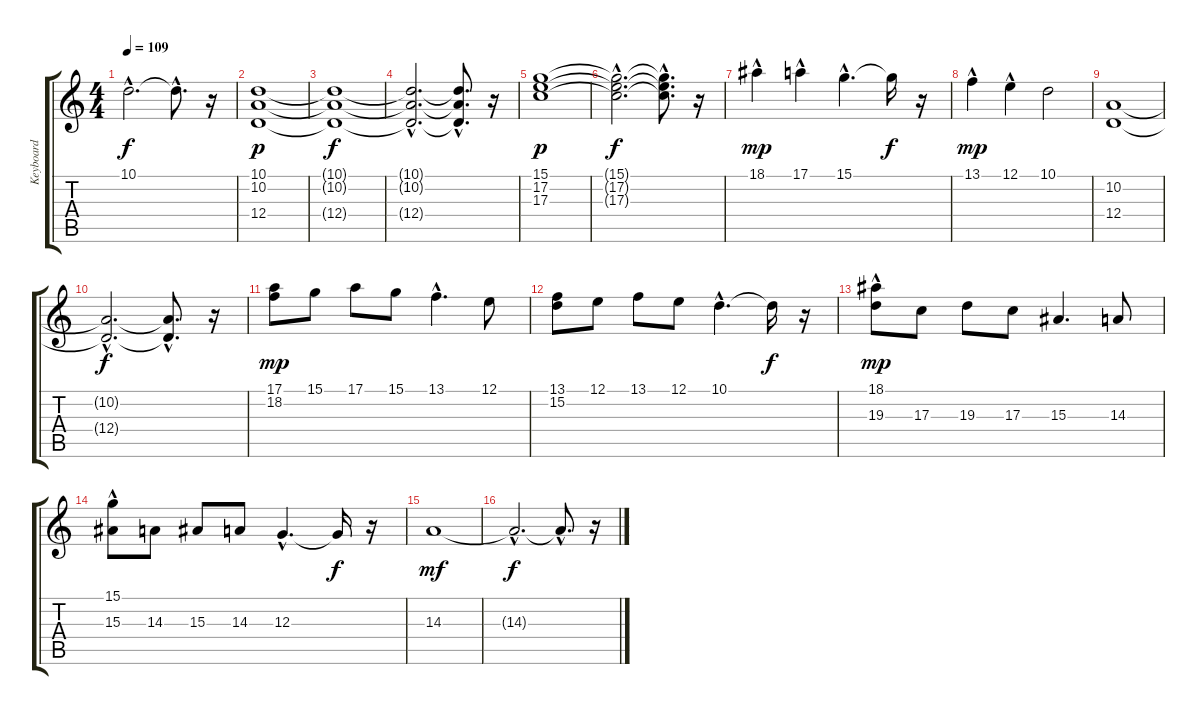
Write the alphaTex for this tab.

\track ("Keyboard" "Keyboard") {instrument stringensemble1}
\staff {score tabs}
\tuning (E4 B3 G3 D3 A2 E2) {hide}
\ts (4 4)
\tempo 109
\clef g2
\ks c
10.1{hac t}.2{d dy f} 10.1{hac t}.8{d} r.16 |
(10.1 10.2 12.4).1{dy p volume 4} |
(10.1{t} 10.2{t} 12.4{t}).1{dy f} |
(10.1{hac t} 10.2{hac t} 12.4{hac t}).2{d} (10.1{hac t} 10.2{hac t} 12.4{hac t}).8{d} r.16 |
(15.1 17.2 17.3).1{dy p volume 15} |
(15.1{hac t} 17.2{hac t} 17.3{hac t}).2{d dy f} (15.1{hac t} 17.2{hac t} 17.3{hac t}).8{d} r.16 |
18.1{hac}.4{dy mp} 17.1{hac}.4 15.1{hac}.4{d} 15.1{t}.16{dy f} r.16 |
13.1{hac}.4{dy mp} 12.1{hac}.4 10.1.2 |
(10.2 12.4).1 |
(10.2{hac t} 12.4{hac t}).2{d dy f} (10.2{hac t} 12.4{hac t}).8{d} r.16 |
(17.1 18.2).8{dy mp} 15.1.8 17.1.8 15.1.8 13.1{hac}.4{d} 12.1.8 |
(13.1 15.2).8 12.1.8 13.1.8 12.1.8 10.1{hac}.4{d} 10.1{t}.16{dy f} r.16 |
(18.1{hac} 19.3).8{dy mp} 17.3.8 19.3.8 17.3.8 15.3.4{d} 14.3.8 |
(15.1{hac} 15.3).8 14.3.8 15.3.8 14.3.8 12.3{hac}.4{d} 12.3{t}.16{dy f} r.16 |
14.3.1{dy mf} |
14.3{hac t}.2{d dy f} 14.3{hac t}.8{d} r.16
